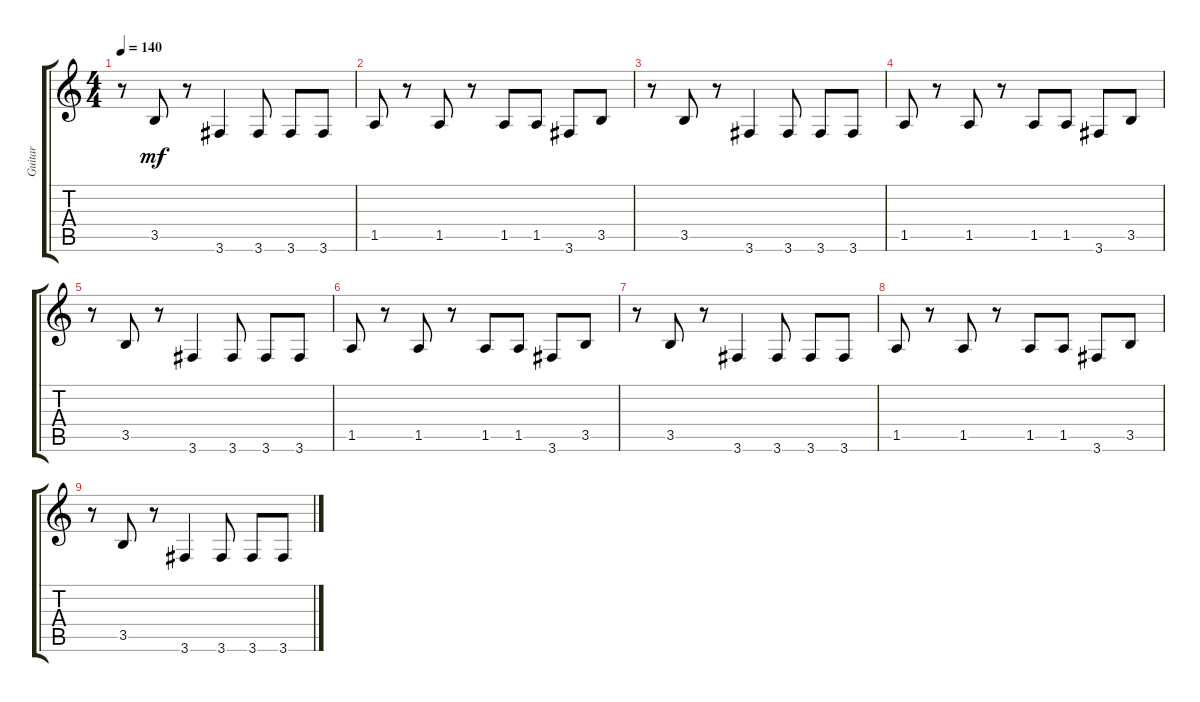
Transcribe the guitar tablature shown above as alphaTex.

\track ("Guitar" "Guitar") {instrument electricguitarclean}
\staff {score tabs}
\tuning (Eb4 Bb3 Gb3 Db3 Ab2 Eb2) {hide}
\ts (4 4)
\tempo 140
\clef g2
\ks c
r.8{dy mf} 3.5.8{volume 9} r.8 3.6.4 3.6.8 3.6.8 3.6.8 |
1.5.8{volume 6} r.8 1.5.8 r.8 1.5.8 1.5.8 3.6.8 3.5.8 |
r.8 3.5.8{volume 6} r.8 3.6.4 3.6.8 3.6.8 3.6.8 |
1.5.8{volume 5} r.8 1.5.8 r.8 1.5.8 1.5.8 3.6.8 3.5.8 |
r.8 3.5.8{volume 5} r.8 3.6.4 3.6.8 3.6.8 3.6.8 |
1.5.8{volume 4} r.8 1.5.8 r.8 1.5.8 1.5.8 3.6.8 3.5.8 |
r.8 3.5.8{volume 2} r.8 3.6.4 3.6.8 3.6.8 3.6.8 |
1.5.8{volume 2} r.8 1.5.8 r.8 1.5.8 1.5.8 3.6.8 3.5.8 |
r.8 3.5.8{volume 1} r.8 3.6.4 3.6.8 3.6.8 3.6.8
